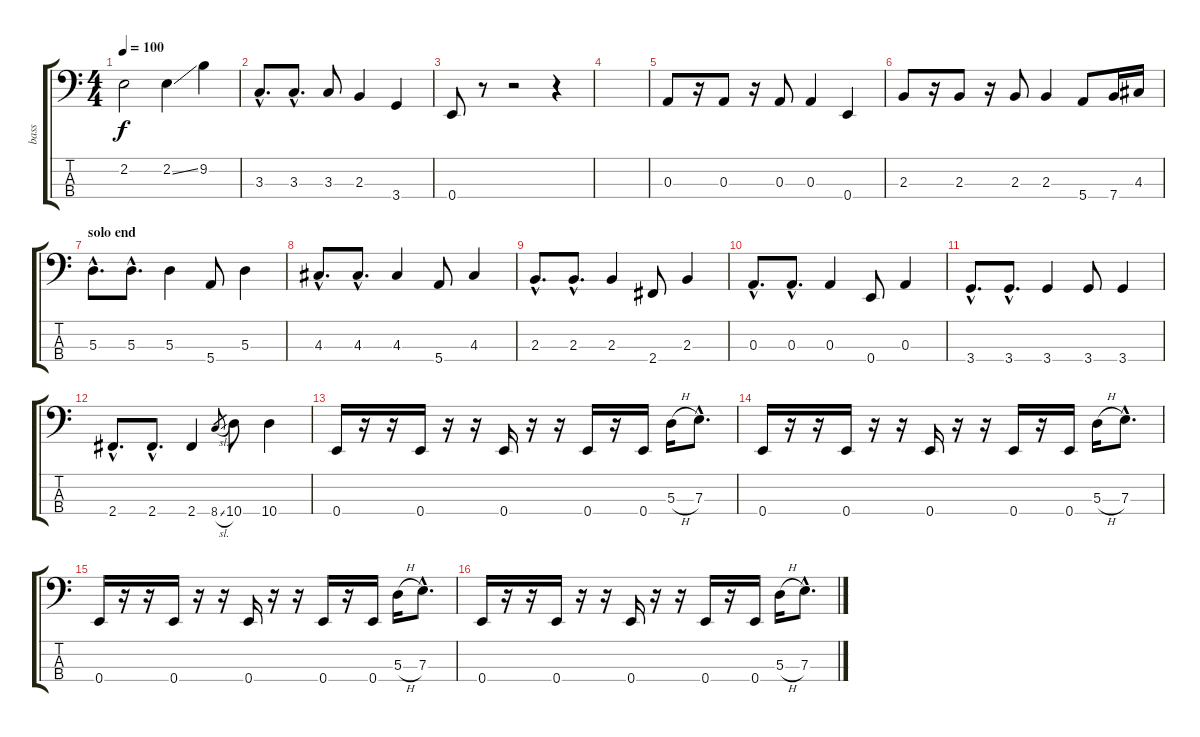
\track ("bass" "bass") {instrument electricbassfinger}
\staff {score tabs}
\tuning (G2 D2 A1 E1) {hide}
\ts (4 4)
\tempo 100
\clef f4
\ks c
2.2.2{dy f} 2.2{ss}.4 9.2.4 |
3.3{hac}.8{d} 3.3{hac}.8{d} 3.3.8 2.3.4 3.4.4 |
0.4.8 r.8 r.2 r.4 |
|
0.3.8 r.16 0.3.8 r.16 0.3.8 0.3.4 0.4.4 |
2.3.8 r.16 2.3.8 r.16 2.3.8 2.3.4 5.4.8 7.4.16 4.3.16 |
\section ("" "solo end")
5.3{hac}.8{d} 5.3{hac}.8{d} 5.3.4 5.4.8 5.3.4 |
4.3{hac}.8{d} 4.3{hac}.8{d} 4.3.4 5.4.8 4.3.4 |
2.3{hac}.8{d} 2.3{hac}.8{d} 2.3.4 2.4.8 2.3.4 |
0.3{hac}.8{d} 0.3{hac}.8{d} 0.3.4 0.4.8 0.3.4 |
3.4{hac}.8{d} 3.4{hac}.8{d} 3.4.4 3.4.8 3.4.4 |
2.4{hac}.8{d} 2.4{hac}.8{d} 2.4.4 8.4{sl}.8{gr} 10.4.8 10.4.4 |
0.4.16 r.16 r.16 0.4.16 r.16 r.16 0.4.16 r.16 r.16 0.4.16 r.16 0.4.16 5.3{h}.16 7.3{hac}.8{d} |
0.4.16 r.16 r.16 0.4.16 r.16 r.16 0.4.16 r.16 r.16 0.4.16 r.16 0.4.16 5.3{h}.16 7.3{hac}.8{d} |
0.4.16 r.16 r.16 0.4.16 r.16 r.16 0.4.16 r.16 r.16 0.4.16 r.16 0.4.16 5.3{h}.16 7.3{hac}.8{d} |
0.4.16 r.16 r.16 0.4.16 r.16 r.16 0.4.16 r.16 r.16 0.4.16 r.16 0.4.16 5.3{h}.16 7.3{hac}.8{d}
